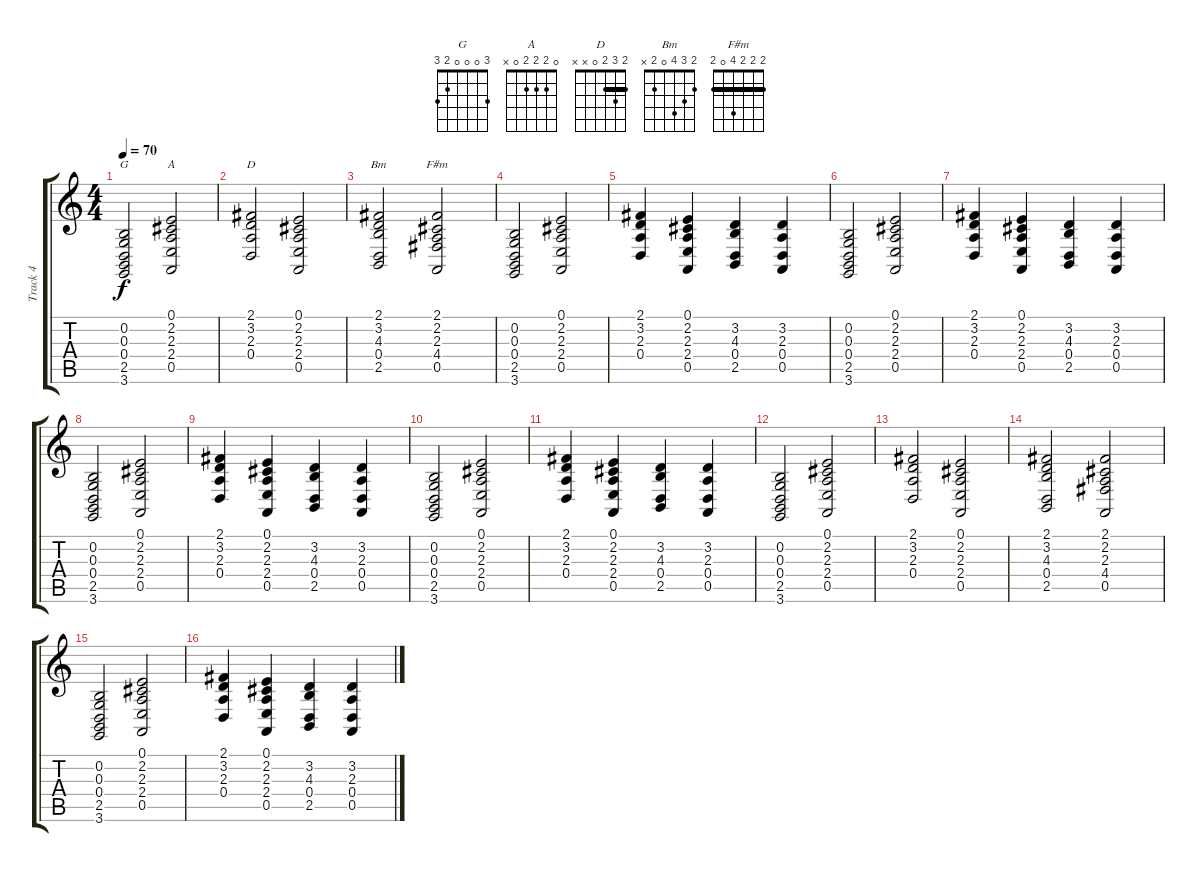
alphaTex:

\track ("Track 4" "Track 4") {instrument pad7halo}
\staff {score tabs}
\tuning (E4 B3 G3 D3 A2 E2) {hide}
\chord ("G" 3 0 0 0 2 3)
\chord ("A" 0 2 2 2 0 x)
\chord ("D" 2 3 2 0 x x) {barre 2}
\chord ("Bm" 2 3 4 0 2 x)
\chord ("F#m" 2 2 2 4 0 2) {barre 2}
\ts (4 4)
\tempo 70
\clef g2
\ks c
(0.2 0.3 0.4 2.5 3.6).2{ch "G" dy f} (0.1 2.2 2.3 2.4 0.5).2{ch "A"} |
(2.1 3.2 2.3 0.4).2{ch "D"} (0.1 2.2 2.3 2.4 0.5).2 |
(2.1 3.2 4.3 0.4 2.5).2{ch "Bm"} (2.1 2.2 2.3 4.4 0.5).2{ch "F#m"} |
(0.2 0.3 0.4 2.5 3.6).2 (0.1 2.2 2.3 2.4 0.5).2 |
(2.1 3.2 2.3 0.4).4 (0.1 2.2 2.3 2.4 0.5).4 (3.2 4.3 0.4 2.5).4 (3.2 2.3 0.4 0.5).4 |
(0.2 0.3 0.4 2.5 3.6).2 (0.1 2.2 2.3 2.4 0.5).2 |
(2.1 3.2 2.3 0.4).4 (0.1 2.2 2.3 2.4 0.5).4 (3.2 4.3 0.4 2.5).4 (3.2 2.3 0.4 0.5).4 |
(0.2 0.3 0.4 2.5 3.6).2 (0.1 2.2 2.3 2.4 0.5).2 |
(2.1 3.2 2.3 0.4).4 (0.1 2.2 2.3 2.4 0.5).4 (3.2 4.3 0.4 2.5).4 (3.2 2.3 0.4 0.5).4 |
(0.2 0.3 0.4 2.5 3.6).2 (0.1 2.2 2.3 2.4 0.5).2 |
(2.1 3.2 2.3 0.4).4 (0.1 2.2 2.3 2.4 0.5).4 (3.2 4.3 0.4 2.5).4 (3.2 2.3 0.4 0.5).4 |
(0.2 0.3 0.4 2.5 3.6).2 (0.1 2.2 2.3 2.4 0.5).2 |
(2.1 3.2 2.3 0.4).2 (0.1 2.2 2.3 2.4 0.5).2 |
(2.1 3.2 4.3 0.4 2.5).2 (2.1 2.2 2.3 4.4 0.5).2 |
(0.2 0.3 0.4 2.5 3.6).2 (0.1 2.2 2.3 2.4 0.5).2 |
(2.1 3.2 2.3 0.4).4 (0.1 2.2 2.3 2.4 0.5).4 (3.2 4.3 0.4 2.5).4 (3.2 2.3 0.4 0.5).4
